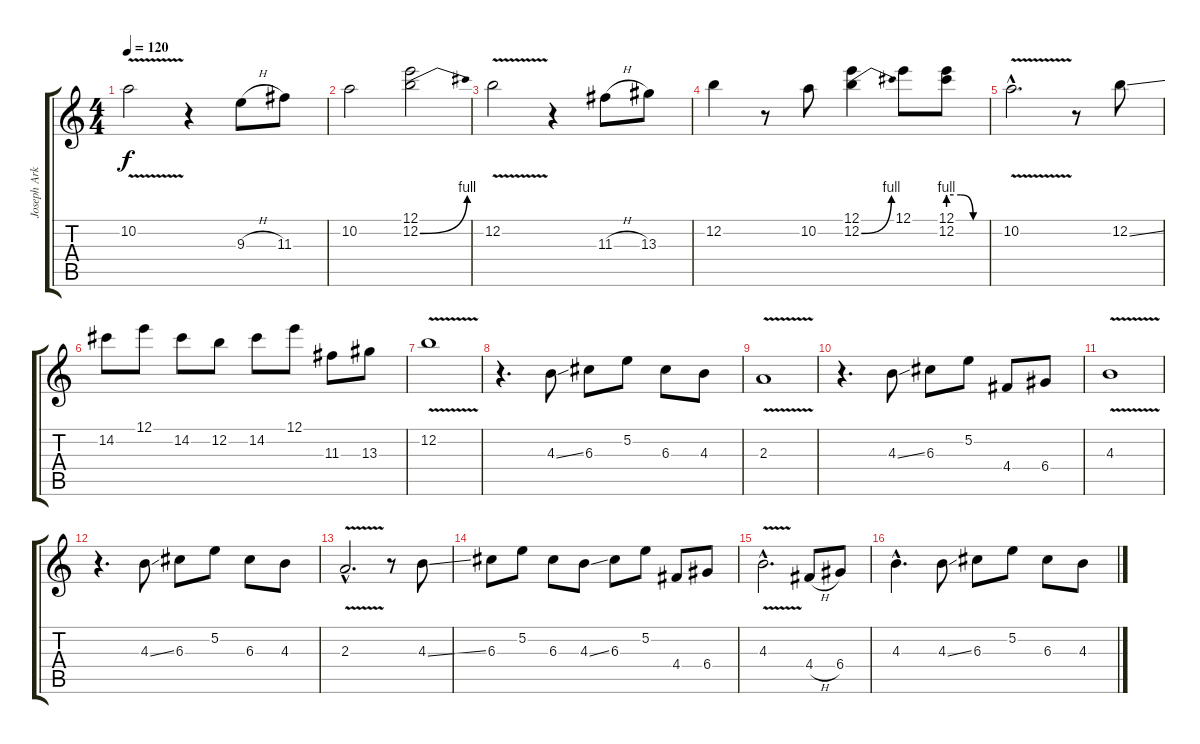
\track ("Joseph Arkansas" "Joseph Ark") {instrument acousticguitarsteel}
\staff {score tabs}
\tuning (E4 B3 G3 D3 A2 E2) {hide}
\ts (4 4)
\tempo 120
\clef g2
\ks c
10.2{v}.2{dy f} r.4 9.3{h}.8 11.3.8 |
10.2.2 (12.1 12.2{be (bend 0 0 60 4)}).2 |
12.2{v}.2 r.4 11.3{h}.8 13.3.8 |
12.2.4 r.8 10.2.8 (12.1 12.2{be (bend 0 0 60 4)}).4 12.1.8 (12.1 12.2{be (custom 0 4 20 4 40 0 60 0)}).8 |
10.2{v hac}.2{d} r.8 12.2{ss}.8 |
14.2.8 12.1.8 14.2.8 12.2.8 14.2.8 12.1.8 11.3.8 13.3.8 |
12.2{v}.1 |
r.4{d} 4.3{ss}.8 6.3.8 5.2.8 6.3.8 4.3.8 |
2.3{v}.1 |
r.4{d} 4.3{ss}.8 6.3.8 5.2.8 4.4.8 6.4.8 |
4.3{v}.1 |
r.4{d} 4.3{ss}.8 6.3.8 5.2.8 6.3.8 4.3.8 |
2.3{v hac}.2{d} r.8 4.3{ss}.8 |
6.3.8 5.2.8 6.3.8 4.3{ss}.8 6.3.8 5.2.8 4.4.8 6.4.8 |
4.3{v hac}.2{d} 4.4{h}.8 6.4.8 |
4.3{hac}.4{d} 4.3{ss}.8 6.3.8 5.2.8 6.3.8 4.3.8
